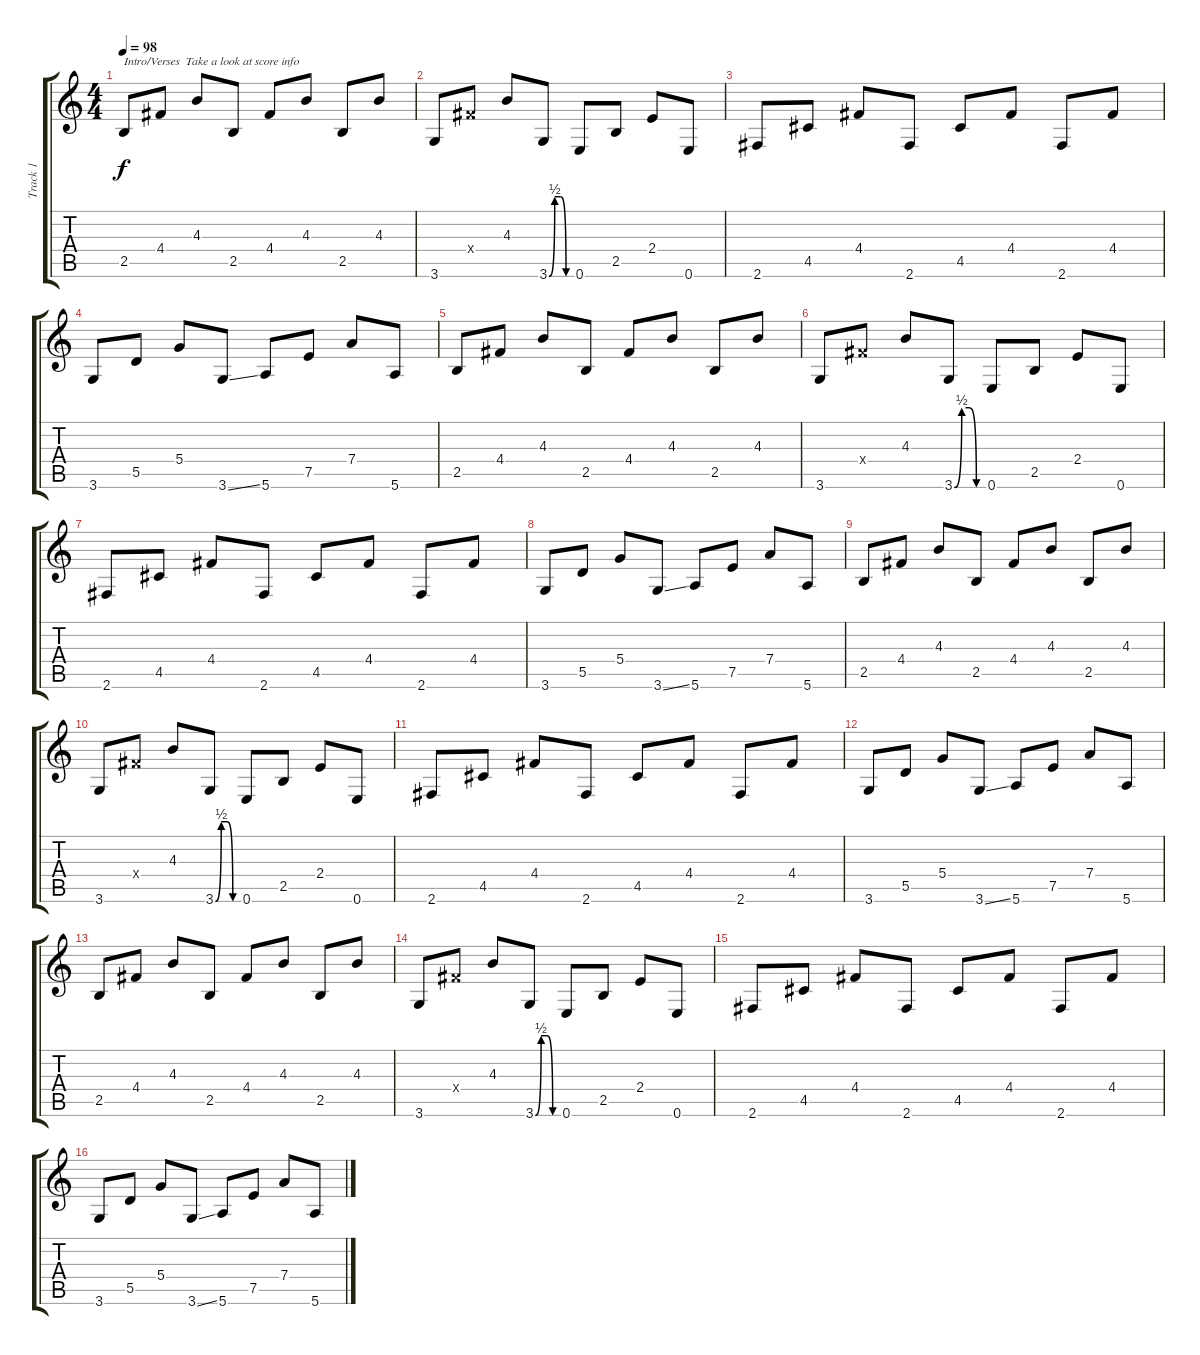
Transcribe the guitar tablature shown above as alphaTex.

\track ("Track 1" "Track 1") {instrument acousticguitarsteel}
\staff {score tabs}
\tuning (E4 B3 G3 D3 A2 E2) {hide}
\ts (4 4)
\tempo 98
\clef g2
\ks c
2.5.8{txt "Intro/Verses  Take a look at score info" dy f instrument acousticguitarsteel} 4.4.8 4.3.8 2.5.8 4.4.8 4.3.8 2.5.8 4.3.8 |
3.6.8 4.4{x}.8 4.3.8 3.6{be (custom 0 0 15 2 30 2 45 0 60 0)}.8 0.6.8 2.5.8 2.4.8 0.6.8 |
2.6.8 4.5.8 4.4.8 2.6.8 4.5.8 4.4.8 2.6.8 4.4.8 |
3.6.8 5.5.8 5.4.8 3.6{ss}.8 5.6.8 7.5.8 7.4.8 5.6.8 |
2.5.8 4.4.8 4.3.8 2.5.8 4.4.8 4.3.8 2.5.8 4.3.8 |
3.6.8 4.4{x}.8 4.3.8 3.6{be (custom 0 0 15 2 30 2 45 0 60 0)}.8 0.6.8 2.5.8 2.4.8 0.6.8 |
2.6.8 4.5.8 4.4.8 2.6.8 4.5.8 4.4.8 2.6.8 4.4.8 |
3.6.8 5.5.8 5.4.8 3.6{ss}.8 5.6.8 7.5.8 7.4.8 5.6.8 |
2.5.8 4.4.8 4.3.8 2.5.8 4.4.8 4.3.8 2.5.8 4.3.8 |
3.6.8 4.4{x}.8 4.3.8 3.6{be (custom 0 0 15 2 30 2 45 0 60 0)}.8 0.6.8 2.5.8 2.4.8 0.6.8 |
2.6.8 4.5.8 4.4.8 2.6.8 4.5.8 4.4.8 2.6.8 4.4.8 |
3.6.8 5.5.8 5.4.8 3.6{ss}.8 5.6.8 7.5.8 7.4.8 5.6.8 |
2.5.8 4.4.8 4.3.8 2.5.8 4.4.8 4.3.8 2.5.8 4.3.8 |
3.6.8 4.4{x}.8 4.3.8 3.6{be (custom 0 0 15 2 30 2 45 0 60 0)}.8 0.6.8 2.5.8 2.4.8 0.6.8 |
2.6.8 4.5.8 4.4.8 2.6.8 4.5.8 4.4.8 2.6.8 4.4.8 |
3.6.8 5.5.8 5.4.8 3.6{ss}.8 5.6.8 7.5.8 7.4.8 5.6.8
